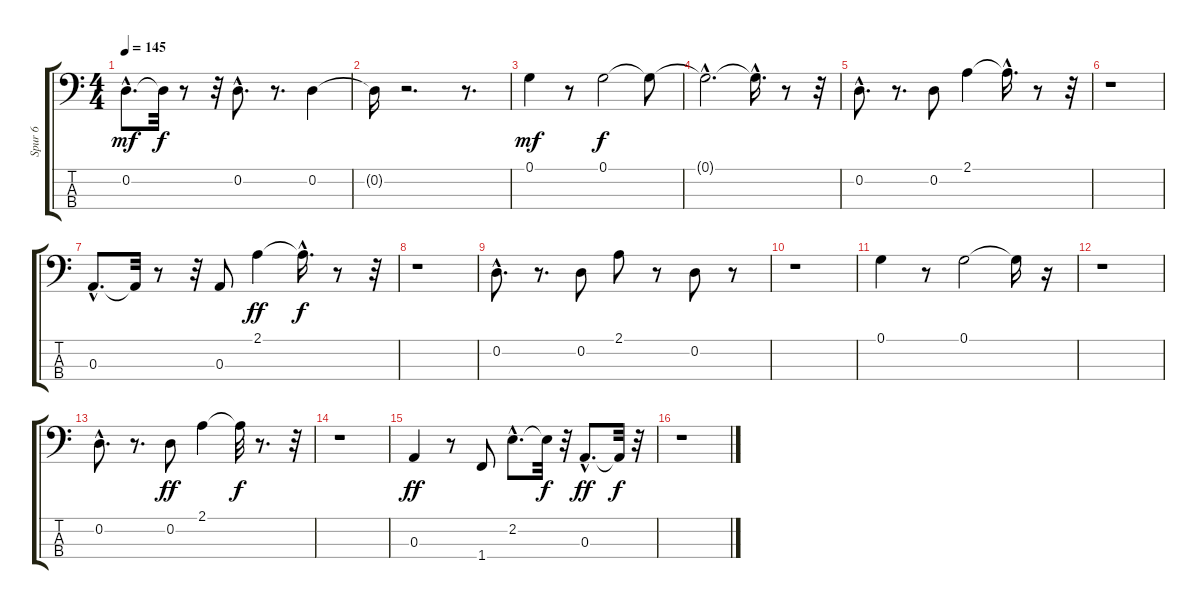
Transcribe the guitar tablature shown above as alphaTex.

\track ("Spur 6" "Spur 6") {instrument electricbassfinger}
\staff {score tabs}
\tuning (G2 D2 A1 E1) {hide}
\ts (4 4)
\tempo 145
\clef f4
\ks c
0.2{hac}.8{d dy mf} 0.2{t}.32{dy f} r.8 r.32 0.2{hac}.8{d} r.8{d} 0.2.4 |
0.2{t}.16 r.2{d} r.8{d} |
0.1.4{dy mf} r.8 0.1.2{dy f} 0.1{t}.8 |
0.1{hac t}.2{d} 0.1{hac t}.16{d} r.8 r.32 |
0.2{hac}.8{d} r.8{d} 0.2.8 2.1.4 2.1{hac t}.16{d} r.8 r.32 |
r.1 |
0.3{hac}.8{d} 0.3{t}.32 r.8 r.32 0.3.8 2.1.4{dy ff} 2.1{hac t}.16{d dy f} r.8 r.32 |
r.1 |
0.2{hac}.8{d} r.8{d} 0.2.8 2.1.8 r.8 0.2.8 r.8 |
r.1 |
0.1.4 r.8 0.1.2 0.1{t}.16 r.16 |
r.1 |
0.2{hac}.8{d} r.8{d} 0.2.8{dy ff} 2.1.4 2.1{t}.32{dy f} r.8{d} r.32 |
r.1 |
0.3.4{dy ff} r.8 1.4.8 2.2{hac}.8{d} 2.2{t}.32{dy f} r.32 0.3{hac}.8{d dy ff} 0.3{t}.32{dy f} r.32 |
r.1
